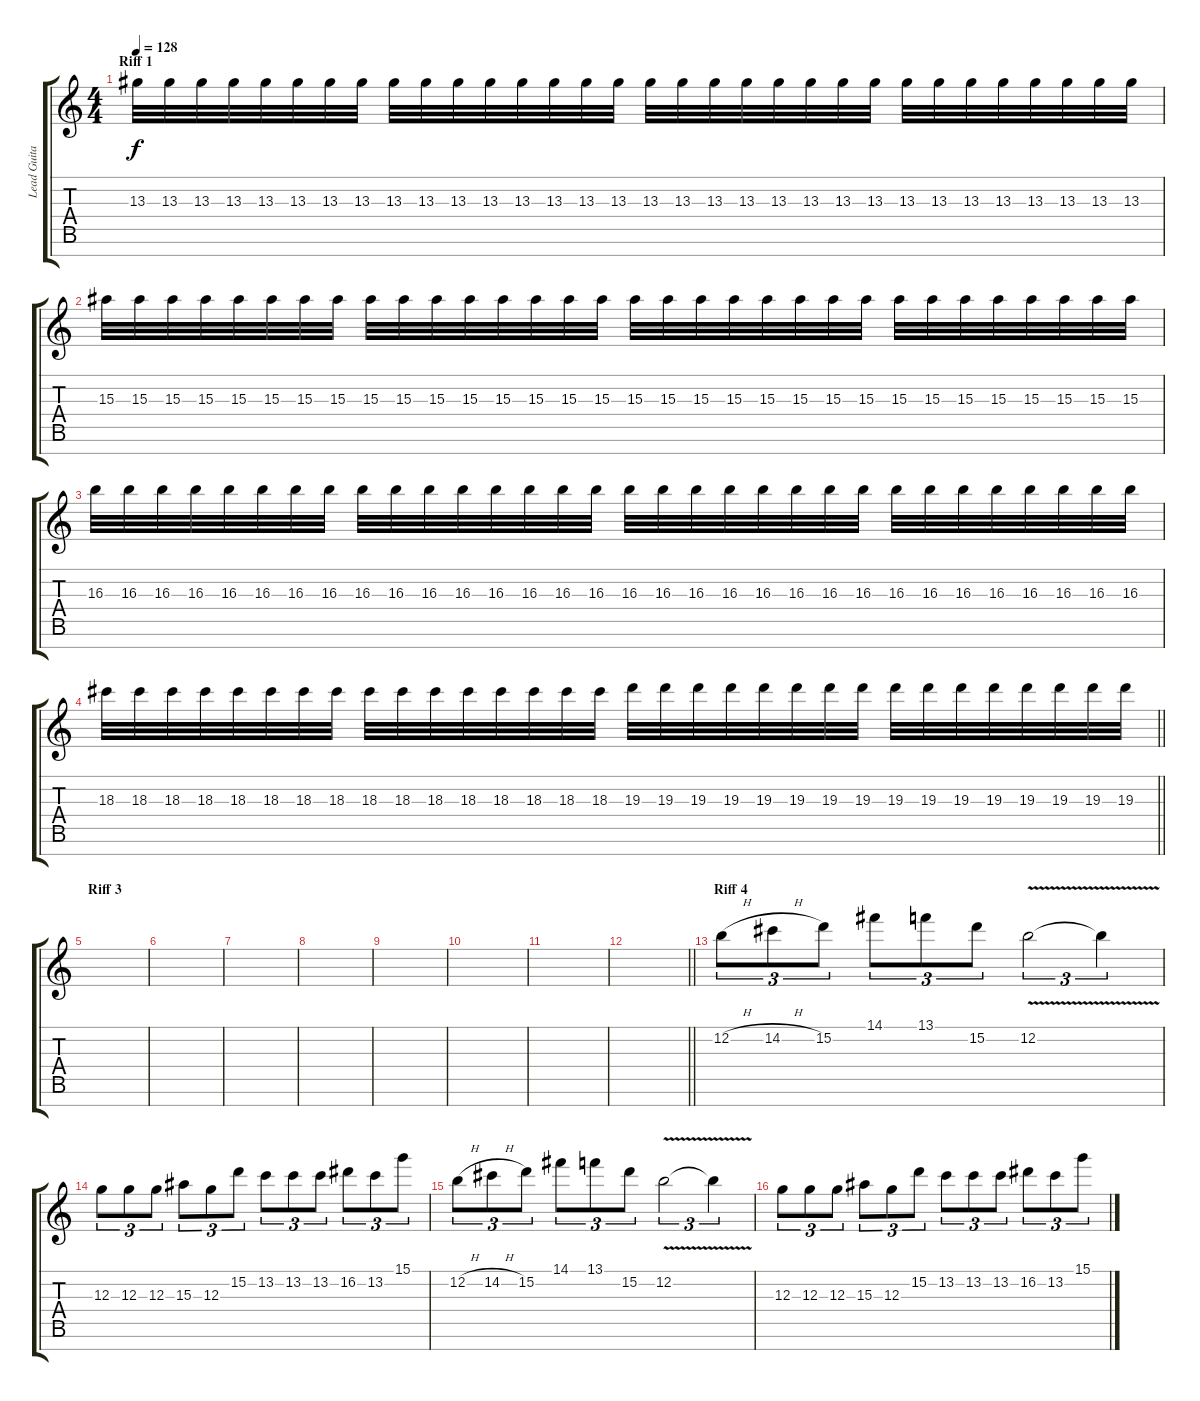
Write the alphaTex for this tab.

\track ("Lead Guitar 2" "Lead Guita") {instrument overdrivenguitar}
\staff {score tabs}
\tuning (E4 B3 G3 D3 A2 E2 B1) {hide}
\ts (4 4)
\section ("" "Riff 1")
\tempo 128
\clef g2
\ks c
13.3.32{dy f} 13.3.32 13.3.32 13.3.32 13.3.32 13.3.32 13.3.32 13.3.32 13.3.32 13.3.32 13.3.32 13.3.32 13.3.32 13.3.32 13.3.32 13.3.32 13.3.32 13.3.32 13.3.32 13.3.32 13.3.32 13.3.32 13.3.32 13.3.32 13.3.32 13.3.32 13.3.32 13.3.32 13.3.32 13.3.32 13.3.32 13.3.32 |
15.3.32 15.3.32 15.3.32 15.3.32 15.3.32 15.3.32 15.3.32 15.3.32 15.3.32 15.3.32 15.3.32 15.3.32 15.3.32 15.3.32 15.3.32 15.3.32 15.3.32 15.3.32 15.3.32 15.3.32 15.3.32 15.3.32 15.3.32 15.3.32 15.3.32 15.3.32 15.3.32 15.3.32 15.3.32 15.3.32 15.3.32 15.3.32 |
16.3.32 16.3.32 16.3.32 16.3.32 16.3.32 16.3.32 16.3.32 16.3.32 16.3.32 16.3.32 16.3.32 16.3.32 16.3.32 16.3.32 16.3.32 16.3.32 16.3.32 16.3.32 16.3.32 16.3.32 16.3.32 16.3.32 16.3.32 16.3.32 16.3.32 16.3.32 16.3.32 16.3.32 16.3.32 16.3.32 16.3.32 16.3.32 |
\barLineRight lightlight
18.3.32 18.3.32 18.3.32 18.3.32 18.3.32 18.3.32 18.3.32 18.3.32 18.3.32 18.3.32 18.3.32 18.3.32 18.3.32 18.3.32 18.3.32 18.3.32 19.3.32 19.3.32 19.3.32 19.3.32 19.3.32 19.3.32 19.3.32 19.3.32 19.3.32 19.3.32 19.3.32 19.3.32 19.3.32 19.3.32 19.3.32 19.3.32 |
\section ("" "Riff 3")
|
|
|
|
|
|
|
\barLineRight lightlight
|
\section ("" "Riff 4")
12.2{h}.8{tu (3 2)} 14.2{h}.8{tu (3 2)} 15.2.8{tu (3 2)} 14.1.8{tu (3 2)} 13.1.8{tu (3 2)} 15.2.8{tu (3 2)} 12.2{v}.2{tu (3 2)} 12.2{t}.4{tu (3 2)} |
12.3.8{tu (3 2)} 12.3.8{tu (3 2)} 12.3.8{tu (3 2)} 15.3.8{tu (3 2)} 12.3.8{tu (3 2)} 15.2.8{tu (3 2)} 13.2.8{tu (3 2)} 13.2.8{tu (3 2)} 13.2.8{tu (3 2)} 16.2.8{tu (3 2)} 13.2.8{tu (3 2)} 15.1.8{tu (3 2)} |
12.2{h}.8{tu (3 2)} 14.2{h}.8{tu (3 2)} 15.2.8{tu (3 2)} 14.1.8{tu (3 2)} 13.1.8{tu (3 2)} 15.2.8{tu (3 2)} 12.2{v}.2{tu (3 2)} 12.2{t}.4{tu (3 2)} |
12.3.8{tu (3 2)} 12.3.8{tu (3 2)} 12.3.8{tu (3 2)} 15.3.8{tu (3 2)} 12.3.8{tu (3 2)} 15.2.8{tu (3 2)} 13.2.8{tu (3 2)} 13.2.8{tu (3 2)} 13.2.8{tu (3 2)} 16.2.8{tu (3 2)} 13.2.8{tu (3 2)} 15.1.8{tu (3 2)}
